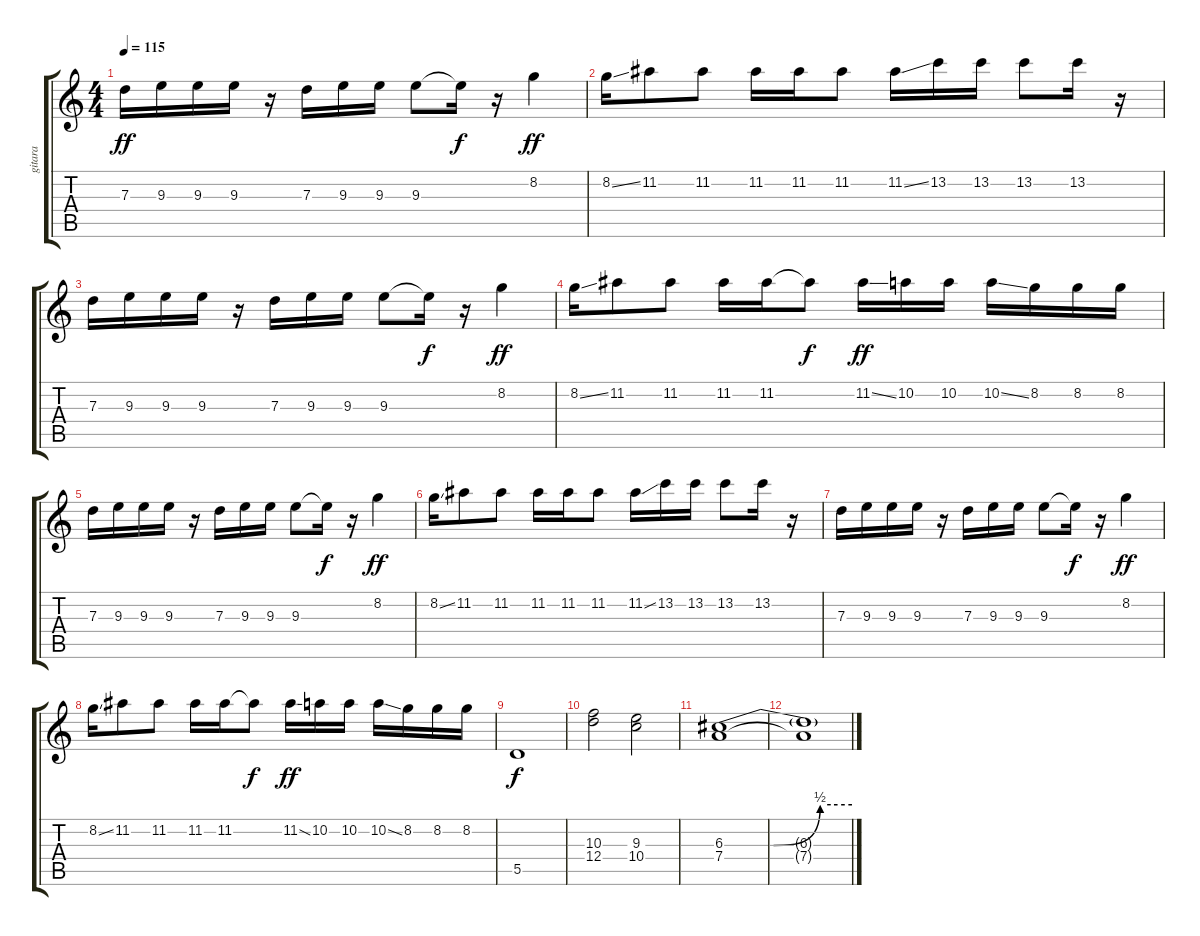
\track ("gitara" "gitara") {instrument distortionguitar}
\staff {score tabs}
\tuning (E4 B3 G3 D3 A2 E2) {hide}
\ts (4 4)
\tempo 115
\clef g2
\ks c
7.3.16{dy ff} 9.3.16 9.3.16 9.3.16 r.16 7.3.16 9.3.16 9.3.16 9.3.8 9.3{t}.16{dy f} r.16 8.2.4{dy ff} |
8.2{ss}.16 11.2.8 11.2.8 11.2.16 11.2.16 11.2.8 11.2{ss}.16 13.2.16 13.2.16 13.2.8 13.2.16 r.16 |
7.3.16 9.3.16 9.3.16 9.3.16 r.16 7.3.16 9.3.16 9.3.16 9.3.8 9.3{t}.16{dy f} r.16 8.2.4{dy ff} |
8.2{ss}.16 11.2.8 11.2.8 11.2.16 11.2.16 11.2{t}.8{dy f} 11.2{ss}.16{dy ff} 10.2.16 10.2.16 10.2{ss}.16 8.2.16 8.2.16 8.2.16 |
7.3.16 9.3.16 9.3.16 9.3.16 r.16 7.3.16 9.3.16 9.3.16 9.3.8 9.3{t}.16{dy f} r.16 8.2.4{dy ff} |
8.2{ss}.16 11.2.8 11.2.8 11.2.16 11.2.16 11.2.8 11.2{ss}.16 13.2.16 13.2.16 13.2.8 13.2.16 r.16 |
7.3.16 9.3.16 9.3.16 9.3.16 r.16 7.3.16 9.3.16 9.3.16 9.3.8 9.3{t}.16{dy f} r.16 8.2.4{dy ff} |
8.2{ss}.16 11.2.8 11.2.8 11.2.16 11.2.16 11.2{t}.8{dy f} 11.2{ss}.16{dy ff} 10.2.16 10.2.16 10.2{ss}.16 8.2.16 8.2.16 8.2.16 |
5.5.1{dy f} |
(10.3 12.4).2 (9.3 10.4).2 |
(6.3{be (custom 0 0 15 0 23 0 45 2 50 2 60 2)} 7.4).1 |
(6.3{t} 7.4{t}).1
